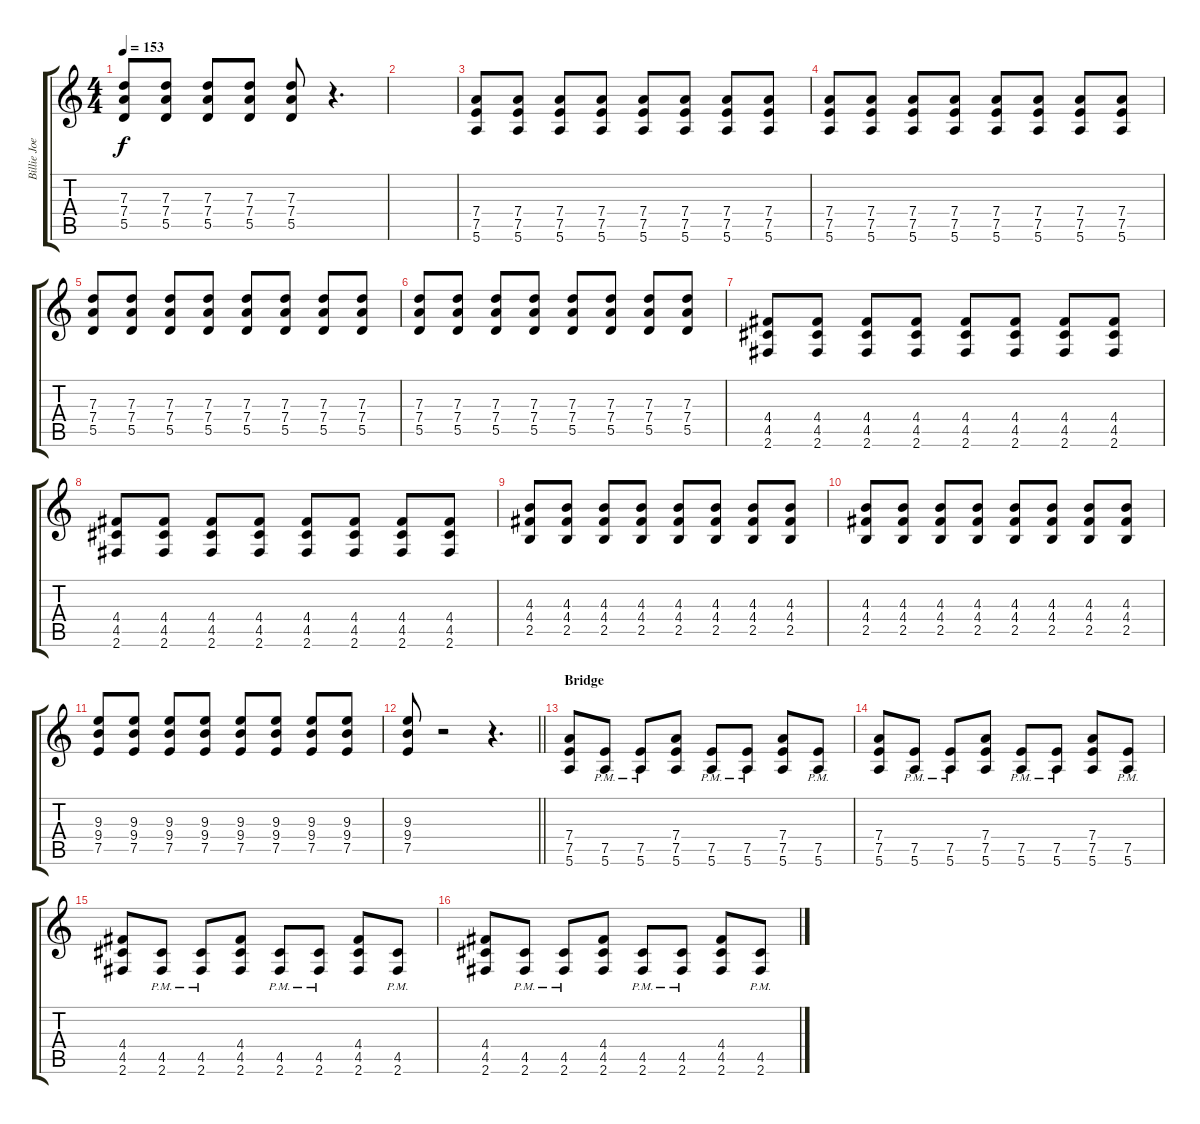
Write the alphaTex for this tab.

\track ("Billie Joe Armstrong (Guitar)" "Billie Joe") {instrument distortionguitar}
\staff {score tabs}
\tuning (E4 B3 G3 D3 A2 E2) {hide}
\ts (4 4)
\tempo 153
\clef g2
\ks c
(7.3 7.4 5.5).8{dy f} (7.3 7.4 5.5).8 (7.3 7.4 5.5).8 (7.3 7.4 5.5).8 (7.3 7.4 5.5).8 r.4{d} |
|
(7.4 7.5 5.6).8 (7.4 7.5 5.6).8 (7.4 7.5 5.6).8 (7.4 7.5 5.6).8 (7.4 7.5 5.6).8 (7.4 7.5 5.6).8 (7.4 7.5 5.6).8 (7.4 7.5 5.6).8 |
(7.4 7.5 5.6).8 (7.4 7.5 5.6).8 (7.4 7.5 5.6).8 (7.4 7.5 5.6).8 (7.4 7.5 5.6).8 (7.4 7.5 5.6).8 (7.4 7.5 5.6).8 (7.4 7.5 5.6).8 |
(7.3 7.4 5.5).8 (7.3 7.4 5.5).8 (7.3 7.4 5.5).8 (7.3 7.4 5.5).8 (7.3 7.4 5.5).8 (7.3 7.4 5.5).8 (7.3 7.4 5.5).8 (7.3 7.4 5.5).8 |
(7.3 7.4 5.5).8 (7.3 7.4 5.5).8 (7.3 7.4 5.5).8 (7.3 7.4 5.5).8 (7.3 7.4 5.5).8 (7.3 7.4 5.5).8 (7.3 7.4 5.5).8 (7.3 7.4 5.5).8 |
(4.4 4.5 2.6).8 (4.4 4.5 2.6).8 (4.4 4.5 2.6).8 (4.4 4.5 2.6).8 (4.4 4.5 2.6).8 (4.4 4.5 2.6).8 (4.4 4.5 2.6).8 (4.4 4.5 2.6).8 |
(4.4 4.5 2.6).8 (4.4 4.5 2.6).8 (4.4 4.5 2.6).8 (4.4 4.5 2.6).8 (4.4 4.5 2.6).8 (4.4 4.5 2.6).8 (4.4 4.5 2.6).8 (4.4 4.5 2.6).8 |
(4.3 4.4 2.5).8 (4.3 4.4 2.5).8 (4.3 4.4 2.5).8 (4.3 4.4 2.5).8 (4.3 4.4 2.5).8 (4.3 4.4 2.5).8 (4.3 4.4 2.5).8 (4.3 4.4 2.5).8 |
(4.3 4.4 2.5).8 (4.3 4.4 2.5).8 (4.3 4.4 2.5).8 (4.3 4.4 2.5).8 (4.3 4.4 2.5).8 (4.3 4.4 2.5).8 (4.3 4.4 2.5).8 (4.3 4.4 2.5).8 |
(9.3 9.4 7.5).8 (9.3 9.4 7.5).8 (9.3 9.4 7.5).8 (9.3 9.4 7.5).8 (9.3 9.4 7.5).8 (9.3 9.4 7.5).8 (9.3 9.4 7.5).8 (9.3 9.4 7.5).8 |
\barLineRight lightlight
(9.3 9.4 7.5).8 r.2 r.4{d} |
\section ("" "Bridge")
(7.4 7.5 5.6).8 (7.5{pm} 5.6{pm}).8 (7.5{pm} 5.6{pm}).8 (7.4 7.5 5.6).8 (7.5{pm} 5.6{pm}).8 (7.5{pm} 5.6{pm}).8 (7.4 7.5 5.6).8 (7.5 5.6{pm}).8 |
(7.4 7.5 5.6).8 (7.5{pm} 5.6{pm}).8 (7.5{pm} 5.6{pm}).8 (7.4 7.5 5.6).8 (7.5{pm} 5.6{pm}).8 (7.5{pm} 5.6{pm}).8 (7.4 7.5 5.6).8 (7.5 5.6{pm}).8 |
(4.4 4.5 2.6).8 (4.5{pm} 2.6{pm}).8 (4.5{pm} 2.6{pm}).8 (4.4 4.5 2.6).8 (4.5{pm} 2.6{pm}).8 (4.5{pm} 2.6{pm}).8 (4.4 4.5 2.6).8 (4.5{pm} 2.6).8 |
(4.4 4.5 2.6).8 (4.5{pm} 2.6{pm}).8 (4.5{pm} 2.6{pm}).8 (4.4 4.5 2.6).8 (4.5{pm} 2.6{pm}).8 (4.5{pm} 2.6{pm}).8 (4.4 4.5 2.6).8 (4.5{pm} 2.6).8
